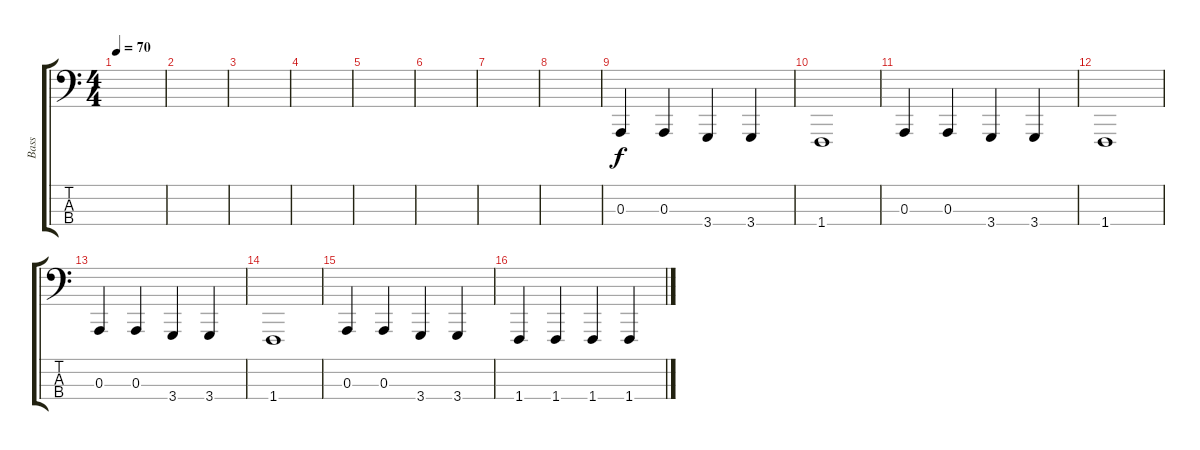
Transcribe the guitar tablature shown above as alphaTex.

\track ("Bass" "Bass") {instrument lead1square}
\staff {score tabs}
\tuning (G2 D2 A1 E1) {hide}
\ts (4 4)
\tempo 70
\clef f4
\ks c
|
|
|
|
|
|
|
|
0.3.4 0.3.4 3.4.4 3.4.4 |
1.4.1 |
0.3.4 0.3.4 3.4.4 3.4.4 |
1.4.1 |
0.3.4 0.3.4 3.4.4 3.4.4 |
1.4.1 |
0.3.4 0.3.4 3.4.4 3.4.4 |
1.4.4 1.4.4 1.4.4 1.4.4
